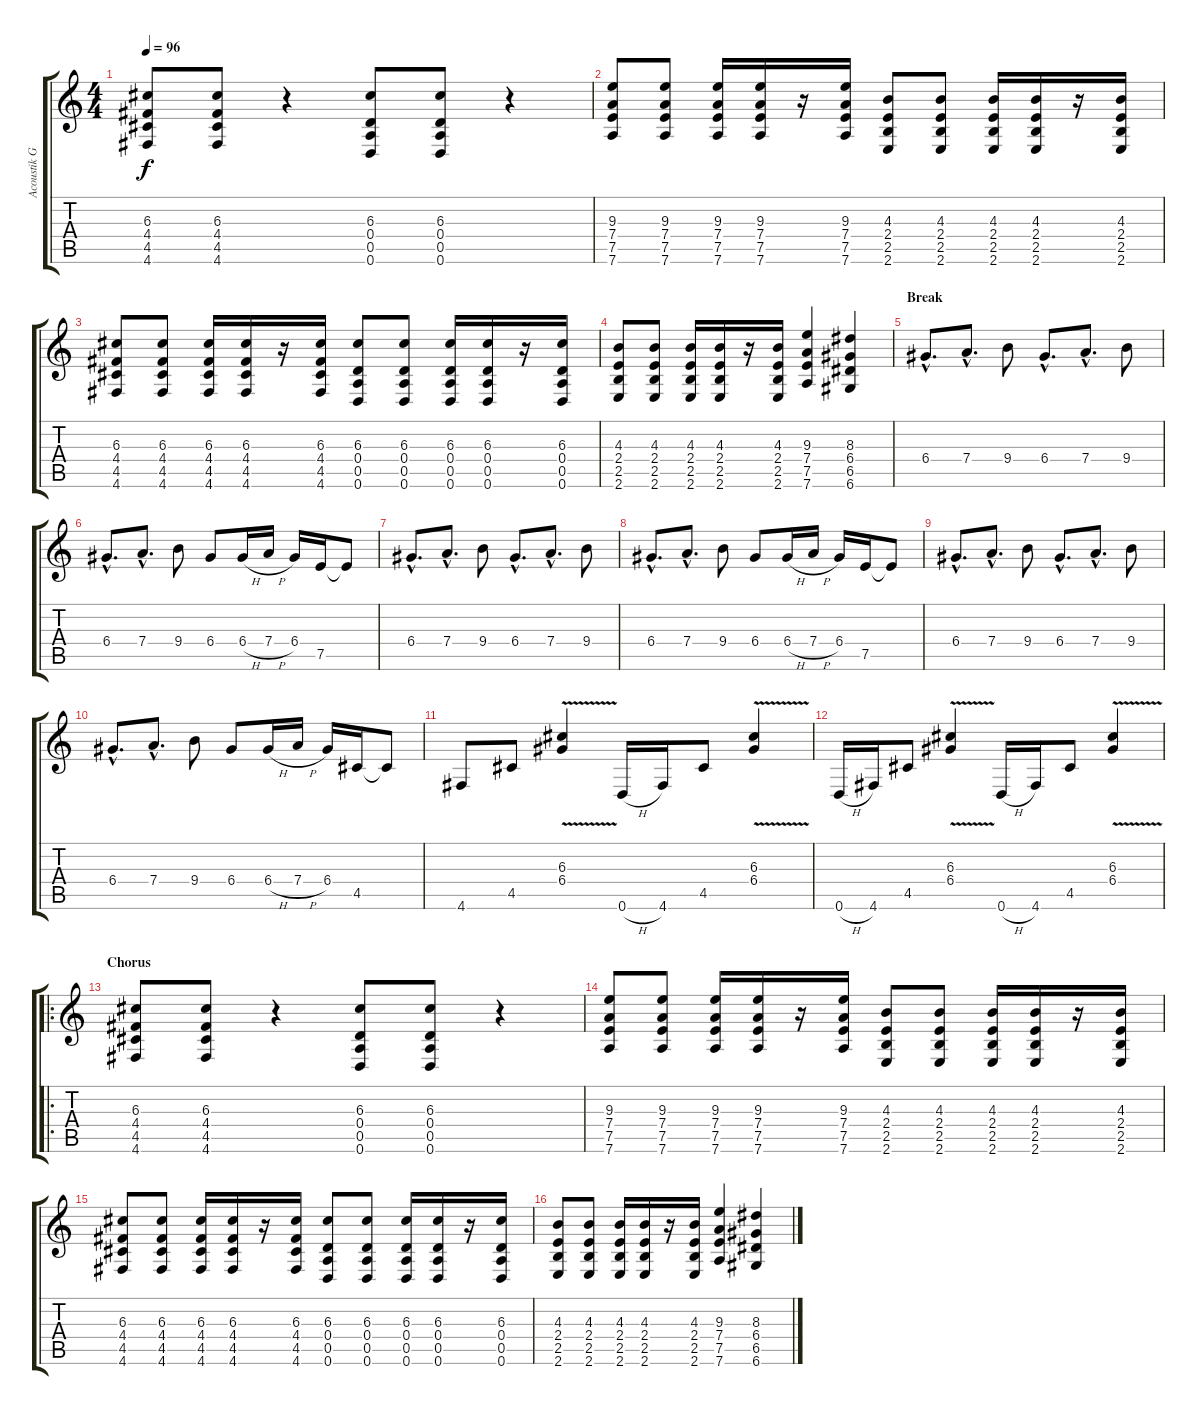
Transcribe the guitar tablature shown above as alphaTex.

\track ("Acoustik Guitar" "Acoustik G") {instrument acousticguitarsteel}
\staff {score tabs}
\tuning (E4 B3 G3 D3 A2 D2) {hide}
\ts (4 4)
\tempo 96
\clef g2
\ks c
(6.3 4.4 4.5 4.6).8{dy f} (6.3 4.4 4.5 4.6).8 r.4 (6.3 0.4 0.5 0.6).8 (6.3 0.4 0.5 0.6).8 r.4 |
(9.3 7.4 7.5 7.6).8 (9.3 7.4 7.5 7.6).8 (9.3 7.4 7.5 7.6).16 (9.3 7.4 7.5 7.6).16 r.16 (9.3 7.4 7.5 7.6).16 (4.3 2.4 2.5 2.6).8 (4.3 2.4 2.5 2.6).8 (4.3 2.4 2.5 2.6).16 (4.3 2.4 2.5 2.6).16 r.16 (4.3 2.4 2.5 2.6).16 |
(6.3 4.4 4.5 4.6).8 (6.3 4.4 4.5 4.6).8 (6.3 4.4 4.5 4.6).16 (6.3 4.4 4.5 4.6).16 r.16 (6.3 4.4 4.5 4.6).16 (6.3 0.4 0.5 0.6).8 (6.3 0.4 0.5 0.6).8 (6.3 0.4 0.5 0.6).16 (6.3 0.4 0.5 0.6).16 r.16 (6.3 0.4 0.5 0.6).16 |
(4.3 2.4 2.5 2.6).8 (4.3 2.4 2.5 2.6).8 (4.3 2.4 2.5 2.6).16 (4.3 2.4 2.5 2.6).16 r.16 (4.3 2.4 2.5 2.6).16 (9.3 7.4 7.5 7.6).4 (8.3 6.4 6.5 6.6).4 |
\section ("" "Break")
6.4{hac}.8{d volume 16 balance 8 instrument distortionguitar} 7.4{hac}.8{d} 9.4.8 6.4{hac}.8{d} 7.4{hac}.8{d} 9.4.8 |
6.4{hac}.8{d} 7.4{hac}.8{d} 9.4.8 6.4.8 6.4{h}.16 7.4{h}.16 6.4.16 7.5.16 7.5{t}.8 |
6.4{hac}.8{d} 7.4{hac}.8{d} 9.4.8 6.4{hac}.8{d} 7.4{hac}.8{d} 9.4.8 |
6.4{hac}.8{d} 7.4{hac}.8{d} 9.4.8 6.4.8 6.4{h}.16 7.4{h}.16 6.4.16 7.5.16 7.5{t}.8 |
6.4{hac}.8{d} 7.4{hac}.8{d} 9.4.8 6.4{hac}.8{d} 7.4{hac}.8{d} 9.4.8 |
6.4{hac}.8{d} 7.4{hac}.8{d} 9.4.8 6.4.8 6.4{h}.16 7.4{h}.16 6.4.16 4.5.16 4.5{t}.8 |
4.6.8{volume 14 balance 4 instrument acousticguitarsteel} 4.5.8 (6.3{v} 6.4{v}).4 0.6{h}.16 4.6.16 4.5.8 (6.3{v} 6.4{v}).4 |
0.6{h}.16 4.6.16 4.5.8 (6.3{v} 6.4{v}).4 0.6{h}.16 4.6.16 4.5.8 (6.3{v} 6.4{v}).4 |
\ro
\section ("" "Chorus")
(6.3 4.4 4.5 4.6).8{balance 8 instrument distortionguitar} (6.3 4.4 4.5 4.6).8 r.4 (6.3 0.4 0.5 0.6).8 (6.3 0.4 0.5 0.6).8 r.4 |
(9.3 7.4 7.5 7.6).8 (9.3 7.4 7.5 7.6).8 (9.3 7.4 7.5 7.6).16 (9.3 7.4 7.5 7.6).16 r.16 (9.3 7.4 7.5 7.6).16 (4.3 2.4 2.5 2.6).8 (4.3 2.4 2.5 2.6).8 (4.3 2.4 2.5 2.6).16 (4.3 2.4 2.5 2.6).16 r.16 (4.3 2.4 2.5 2.6).16 |
(6.3 4.4 4.5 4.6).8 (6.3 4.4 4.5 4.6).8 (6.3 4.4 4.5 4.6).16 (6.3 4.4 4.5 4.6).16 r.16 (6.3 4.4 4.5 4.6).16 (6.3 0.4 0.5 0.6).8 (6.3 0.4 0.5 0.6).8 (6.3 0.4 0.5 0.6).16 (6.3 0.4 0.5 0.6).16 r.16 (6.3 0.4 0.5 0.6).16 |
(4.3 2.4 2.5 2.6).8 (4.3 2.4 2.5 2.6).8 (4.3 2.4 2.5 2.6).16 (4.3 2.4 2.5 2.6).16 r.16 (4.3 2.4 2.5 2.6).16 (9.3 7.4 7.5 7.6).4 (8.3 6.4 6.5 6.6).4
